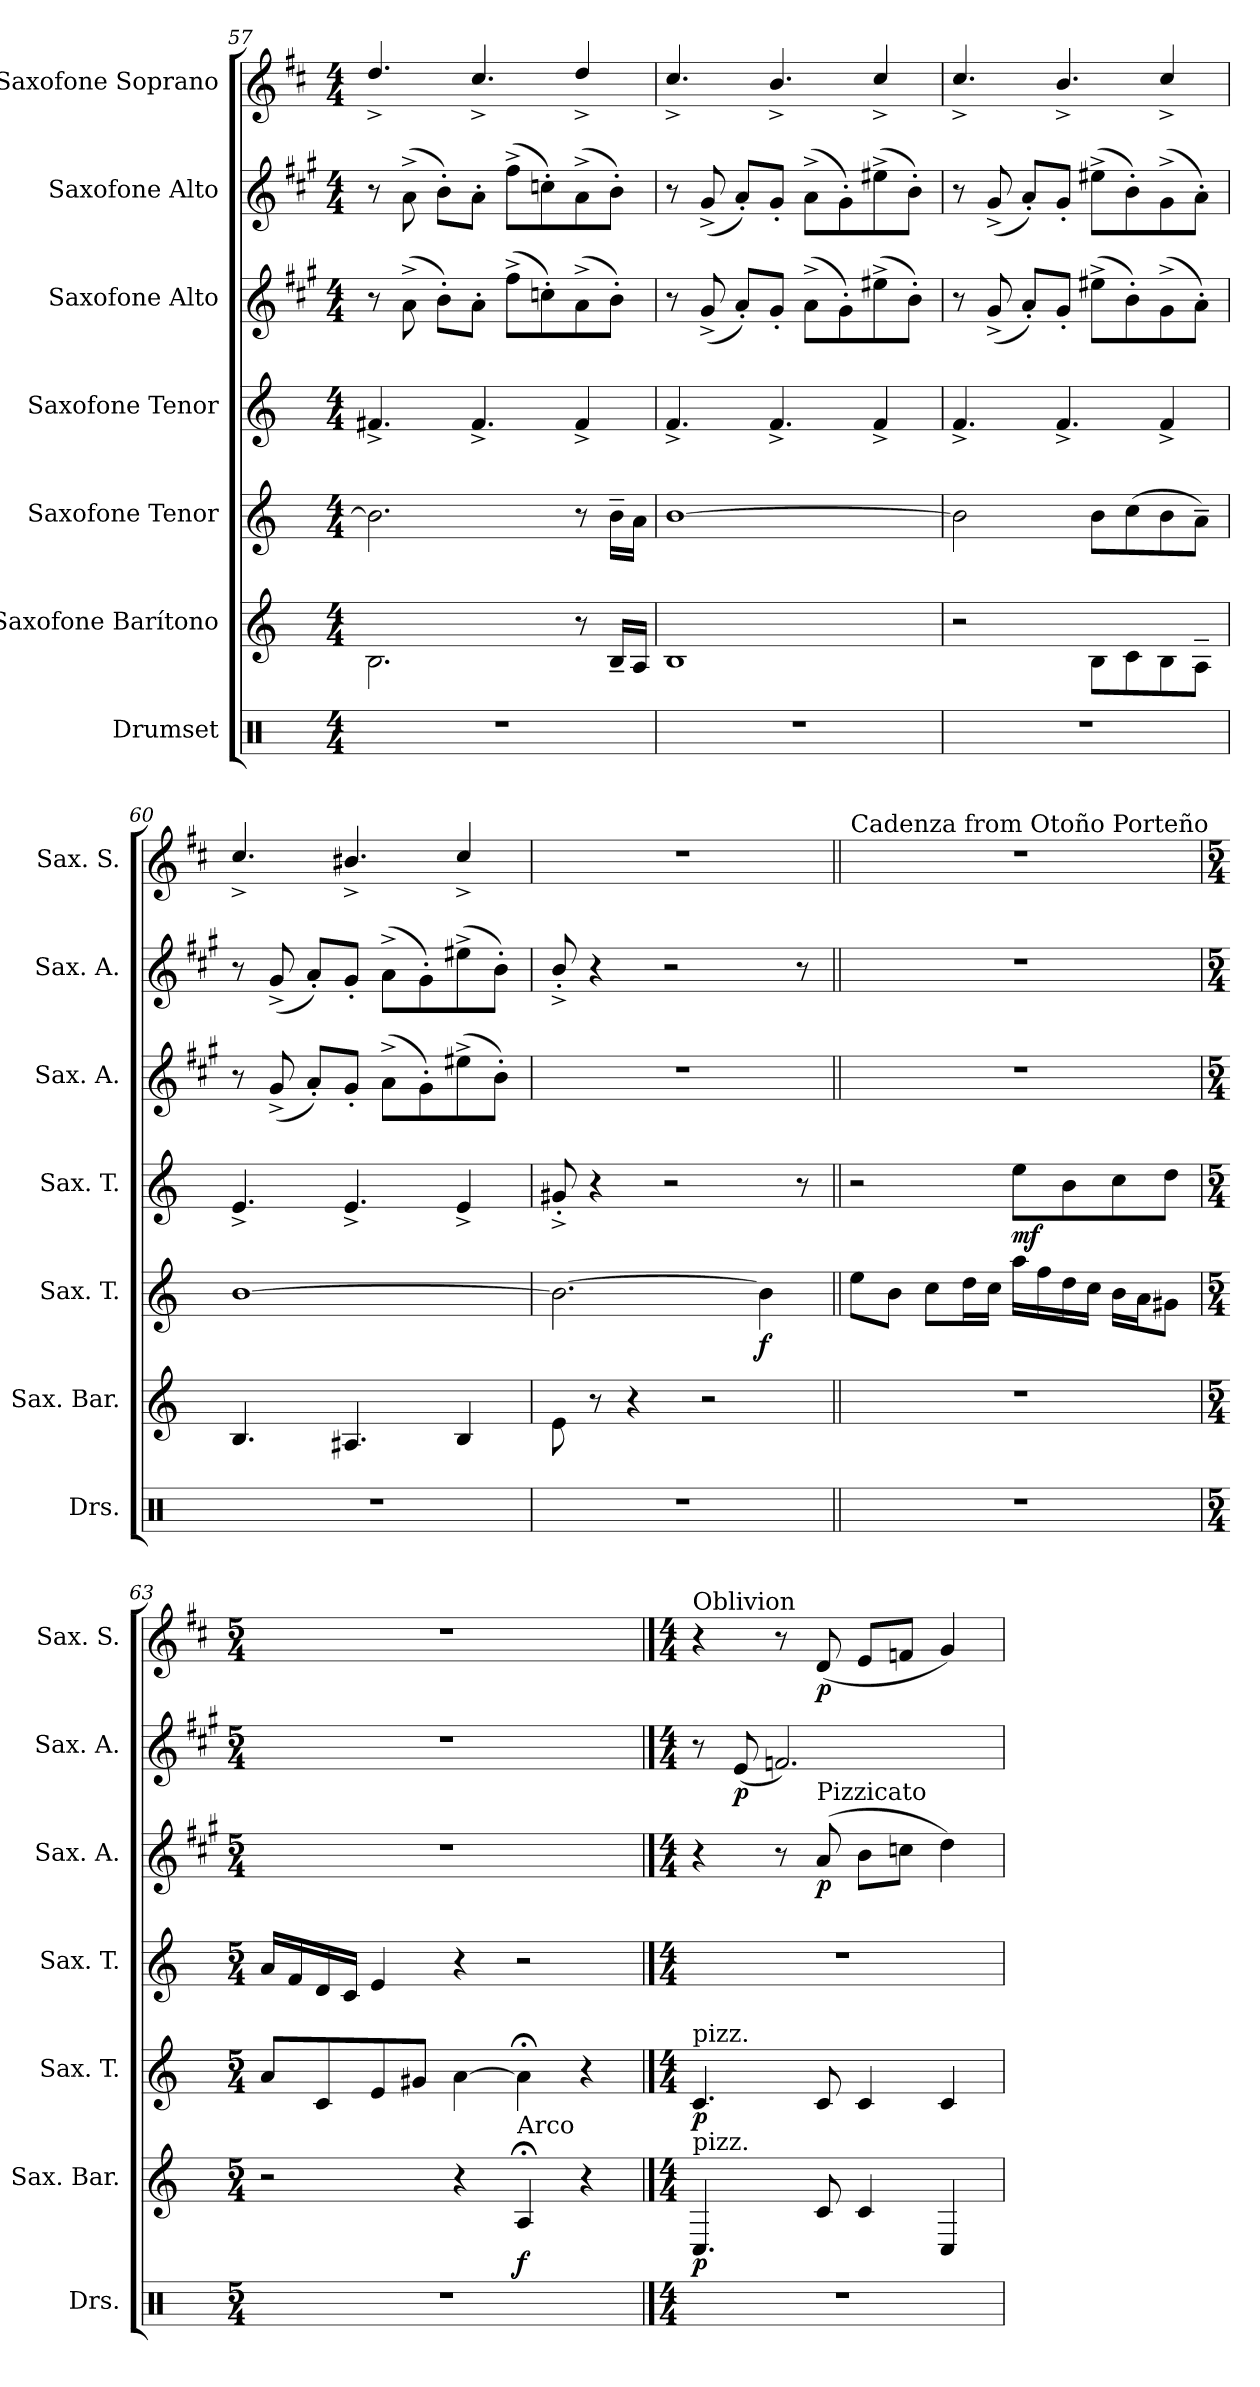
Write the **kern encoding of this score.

**kern	**kern	**dynam	**kern	**dynam	**kern	**dynam	**kern	**dynam	**kern	**dynam	**kern	**dynam
*part7	*part6	*part6	*part5	*part5	*part4	*part4	*part3	*part3	*part2	*part2	*part1	*part1
*staff7	*staff6	*staff6	*staff5	*staff5	*staff4	*staff4	*staff3	*staff3	*staff2	*staff2	*staff1	*staff1
*I"Drumset	*I"Saxofone Barítono	*	*I"Saxofone Tenor	*	*I"Saxofone Tenor	*	*I"Saxofone Alto	*	*I"Saxofone Alto	*	*I"Saxofone Soprano	*
*I'Drs.	*I'Sax. Bar.	*	*I'Sax. T.	*	*I'Sax. T.	*	*I'Sax. A.	*	*I'Sax. A.	*	*I'Sax. S.	*
!!LO:PB:g=z
*clefX	*clefG2	*	*clefG2	*	*clefG2	*	*clefG2	*	*clefG2	*	*clefG2	*
*	*ITrd12c21	*	*ITrd8c14	*	*ITrd8c14	*	*ITrd5c9	*	*ITrd5c9	*	*ITrd1c2	*
*k[]	*k[]	*	*k[]	*	*k[]	*	*k[]	*	*k[]	*	*k[]	*
*M4/4	*M4/4	*	*M4/4	*	*M4/4	*	*M4/4	*	*M4/4	*	*M4/4	*
=57	=57	=57	=57	=57	=57	=57	=57	=57	=57	=57	=57	=57
1r	2.BB\	.	2.B\]	.	4.F#X^/	.	8r	.	8r	.	4.cc^/	.
.	.	.	.	.	.	.	(8c^\	.	(8c^\	.	.	.
.	.	.	.	.	.	.	8d'\L)	.	8d'\L)	.	.	.
.	.	.	.	.	4.F#^/	.	8c'\J	.	8c'\J	.	4.b^/	.
.	.	.	.	.	.	.	(8a^\L	.	(8a^\L	.	.	.
.	.	.	.	.	.	.	8e-X'\)	.	8e-X'\)	.	.	.
.	8r	.	8r	.	4F#^/	.	(8c^\	.	(8c^\	.	4cc^/	.
.	16BB~/LL	.	16B~\LL	.	.	.	8d'\J)	.	8d'\J)	.	.	.
.	16AA/JJ	.	16A\JJ	.	.	.	.	.	.	.	.	.
=58	=58	=58	=58	=58	=58	=58	=58	=58	=58	=58	=58	=58
1r	1BB	.	[1B	.	4.F^/	.	8r	.	8r	.	4.b^/	.
.	.	.	.	.	.	.	(8B^/	.	(8B^/	.	.	.
.	.	.	.	.	.	.	8c'/L)	.	8c'/L)	.	.	.
.	.	.	.	.	4.F^/	.	8B'/J	.	8B'/J	.	4.a^/	.
.	.	.	.	.	.	.	(8c^\L	.	(8c^\L	.	.	.
.	.	.	.	.	.	.	8B'\)	.	8B'\)	.	.	.
.	.	.	.	.	4F^/	.	(8g#X^\	.	(8g#X^\	.	4b^/	.
.	.	.	.	.	.	.	8d'\J)	.	8d'\J)	.	.	.
=59	=59	=59	=59	=59	=59	=59	=59	=59	=59	=59	=59	=59
1r	2r	.	2B\]	.	4.F^/	.	8r	.	8r	.	4.b^/	.
.	.	.	.	.	.	.	(8B^/	.	(8B^/	.	.	.
.	.	.	.	.	.	.	8c'/L)	.	8c'/L)	.	.	.
.	.	.	.	.	4.F^/	.	8B'/J	.	8B'/J	.	4.a^/	.
.	8BB\L	.	8B\L	.	.	.	(8g#X^\L	.	(8g#X^\L	.	.	.
.	8C\	.	(8c\	.	.	.	8d'\)	.	8d'\)	.	.	.
.	8BB\	.	8B\	.	4F^/	.	(8B^\	.	(8B^\	.	4b^/	.
.	8AA~\J	.	8A~\J)	.	.	.	8c'\J)	.	8c'\J)	.	.	.
=60	=60	=60	=60	=60	=60	=60	=60	=60	=60	=60	=60	=60
1r	4.BB/	.	[1B	.	4.E^/	.	8r	.	8r	.	4.b^/	.
.	.	.	.	.	.	.	(8B^/	.	(8B^/	.	.	.
.	.	.	.	.	.	.	8c'/L)	.	8c'/L)	.	.	.
.	4.AA#X/	.	.	.	4.E^/	.	8B'/J	.	8B'/J	.	4.a#X^/	.
.	.	.	.	.	.	.	(8c^\L	.	(8c^\L	.	.	.
.	.	.	.	.	.	.	8B'\)	.	8B'\)	.	.	.
.	4BB/	.	.	.	4E^/	.	(8g#X^\	.	(8g#X^\	.	4b^/	.
.	.	.	.	.	.	.	8d'\J)	.	8d'\J)	.	.	.
!!LO:PB:g=z
=61	=61	=61	=61	=61	=61	=61	=61	=61	=61	=61	=61	=61
1r	8E\	.	2.B\_	.	8G#X'^/	.	1r	.	8d'^/	.	1r	.
.	8r	.	.	.	4r	.	.	.	4r	.	.	.
.	4r	.	.	.	.	.	.	.	.	.	.	.
.	.	.	.	.	2r	.	.	.	2r	.	.	.
.	2r	.	.	.	.	.	.	.	.	.	.	.
!	!	!	!	!LO:DY:b	!	!	!	!	!	!	!	!
.	.	.	4B\]	f	.	.	.	.	.	.	.	.
.	.	.	.	.	8r	.	.	.	8r	.	.	.
=62||	=62||	=62||	=62||	=62||	=62||	=62||	=62||	=62||	=62||	=62||	=62||	=62||
*	*	*	*	*	*	*	*	*	*	*	*MM32	*
!	!	!	!	!	!	!	!	!	!	!	!LO:TX:a:t=Cadenza from Otoño Porteño	!
1r	1r	.	8e\L	.	2r	.	1r	.	1r	.	1r	.
.	.	.	8B\J	.	.	.	.	.	.	.	.	.
.	.	.	8c\L	.	.	.	.	.	.	.	.	.
.	.	.	16d\L	.	.	.	.	.	.	.	.	.
.	.	.	16c\JJ	.	.	.	.	.	.	.	.	.
!	!	!	!	!	!	!LO:DY:b	!	!	!	!	!	!
.	.	.	16a\LL	.	8e\L	mf	.	.	.	.	.	.
.	.	.	16f\	.	.	.	.	.	.	.	.	.
.	.	.	16d\	.	8B\	.	.	.	.	.	.	.
.	.	.	16c\JJ	.	.	.	.	.	.	.	.	.
.	.	.	16B\LL	.	8c\	.	.	.	.	.	.	.
.	.	.	16A\J	.	.	.	.	.	.	.	.	.
.	.	.	8G#X\J	.	8d\J	.	.	.	.	.	.	.
=63	=63	=63	=63	=63	=63	=63	=63	=63	=63	=63	=63	=63
*M5/4	*M5/4	*	*M5/4	*	*M5/4	*	*M5/4	*	*M5/4	*	*M5/4	*
4%5r	2r	.	8A/L	.	16A/LL	.	4%5r	.	4%5r	.	4%5r	.
.	.	.	.	.	16F/	.	.	.	.	.	.	.
.	.	.	8C/	.	16D/	.	.	.	.	.	.	.
.	.	.	.	.	16C/JJ	.	.	.	.	.	.	.
.	.	.	8E/	.	4E/	.	.	.	.	.	.	.
.	.	.	8G#X/J	.	.	.	.	.	.	.	.	.
.	4r	.	[4A\	.	4r	.	.	.	.	.	.	.
!	!LO:TX:a:t=Arco	!	!	!	!	!	!	!	!	!	!	!
!	!	!LO:DY:b	!	!	!	!	!	!	!	!	!	!
.	4AA;</	f	4A;<\]	.	2r	.	.	.	.	.	.	.
.	4r	.	4r	.	.	.	.	.	.	.	.	.
==64	==64	==64	==64	==64	==64	==64	==64	==64	==64	==64	==64	==64
*M4/4	*M4/4	*	*M4/4	*	*M4/4	*	*M4/4	*	*M4/4	*	*M4/4	*
*	*	*	*	*	*	*	*	*	*	*	*MM82	*
!	!	!	!	!	!	!	!	!	!	!	!LO:TX:a:t=Oblivion	!
!	!	!	!LO:TX:a:t=pizz.	!	!	!	!	!	!	!	!	!
!	!LO:TX:a:t=pizz.	!	!	!	!	!	!	!	!	!	!	!
!	!	!LO:DY:b	!	!LO:DY:b	!	!	!	!	!	!	!	!
1r	4.CC/	p	4.C/	p	1r	.	4r	.	8r	.	4r	.
!	!	!	!	!	!	!	!	!	!	!LO:DY:b	!	!
.	.	.	.	.	.	.	.	.	(8G/	p	.	.
.	.	.	.	.	.	.	8r	.	2.A-X/)	.	8r	.
!	!	!	!	!	!	!	!LO:TX:a:t=Pizzicato	!	!	!	!	!
!	!	!	!	!	!	!	!	!LO:DY:b	!	!	!	!LO:DY:b
.	8C/	.	8C/	.	.	.	(8c/	p	.	.	(8c/	p
.	4C/	.	4C/	.	.	.	8d\L	.	.	.	8d/L	.
.	.	.	.	.	.	.	8e-X\J	.	.	.	8e-X/J	.
.	4CC/	.	4C/	.	.	.	4f\)	.	.	.	4f/)	.
=	=	=	=	=	=	=	=	=	=	=	=	=
*-	*-	*-	*-	*-	*-	*-	*-	*-	*-	*-	*-	*-
